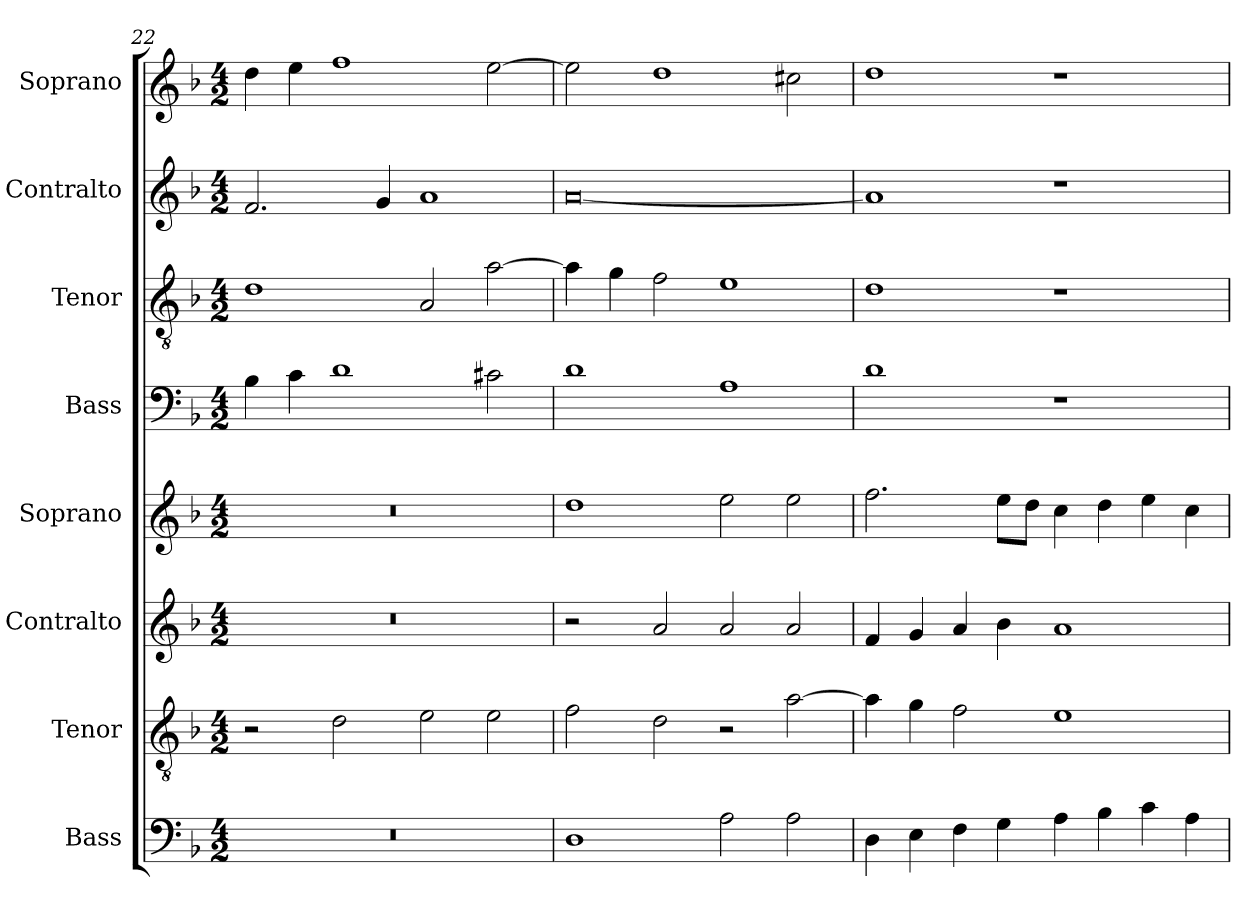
**kern	**kern	**kern	**kern	**kern	**kern	**kern	**kern
*part8	*part7	*part6	*part5	*part4	*part3	*part2	*part1
*staff8	*staff7	*staff6	*staff5	*staff4	*staff3	*staff2	*staff1
*I"Bass	*I"Tenor	*I"Contralto	*I"Soprano	*I"Bass	*I"Tenor	*I"Contralto	*I"Soprano
*I'B	*I'T	*I'A	*I'S	*I'B	*I'T	*I'A	*I'S
*clefF4	*clefGv2	*clefG2	*clefG2	*clefF4	*clefGv2	*clefG2	*clefG2
*k[b-]	*k[b-]	*k[b-]	*k[b-]	*k[b-]	*k[b-]	*k[b-]	*k[b-]
*G:dor	*G:dor	*G:dor	*G:dor	*G:dor	*G:dor	*G:dor	*G:dor
*M4/2	*M4/2	*M4/2	*M4/2	*M4/2	*M4/2	*M4/2	*M4/2
=22	=22	=22	=22	=22	=22	=22	=22
0r	2r	0r	0r	4B-	1d	2.f	4dd
.	.	.	.	4c	.	.	4ee
.	2d	.	.	1d	.	.	1ff
.	.	.	.	.	.	4g	.
.	2e	.	.	.	2A	1a	.
.	2e	.	.	2c#X	[2a	.	[2ee
=23	=23	=23	=23	=23	=23	=23	=23
1D	2f	2r	1dd	1d	4a]	[0a	2ee]
.	.	.	.	.	4g	.	.
.	2d	2a	.	.	2f	.	1dd
2A	2r	2a	2ee	1A	1e	.	.
2A	[2a	2a	2ee	.	.	.	2cc#X
=24	=24	=24	=24	=24	=24	=24	=24
4D	4a]	4f	2.ff	1d	1d	1a]	1dd
4E	4g	4g	.	.	.	.	.
4F	2f	4a	.	.	.	.	.
4G	.	4b-	8ee\L	.	.	.	.
.	.	.	8dd\J	.	.	.	.
4A	1e	1a	4cc	1r	1r	1r	1r
4B-	.	.	4dd	.	.	.	.
4c	.	.	4ee	.	.	.	.
4A	.	.	4cc	.	.	.	.
=	=	=	=	=	=	=	=
*-	*-	*-	*-	*-	*-	*-	*-
